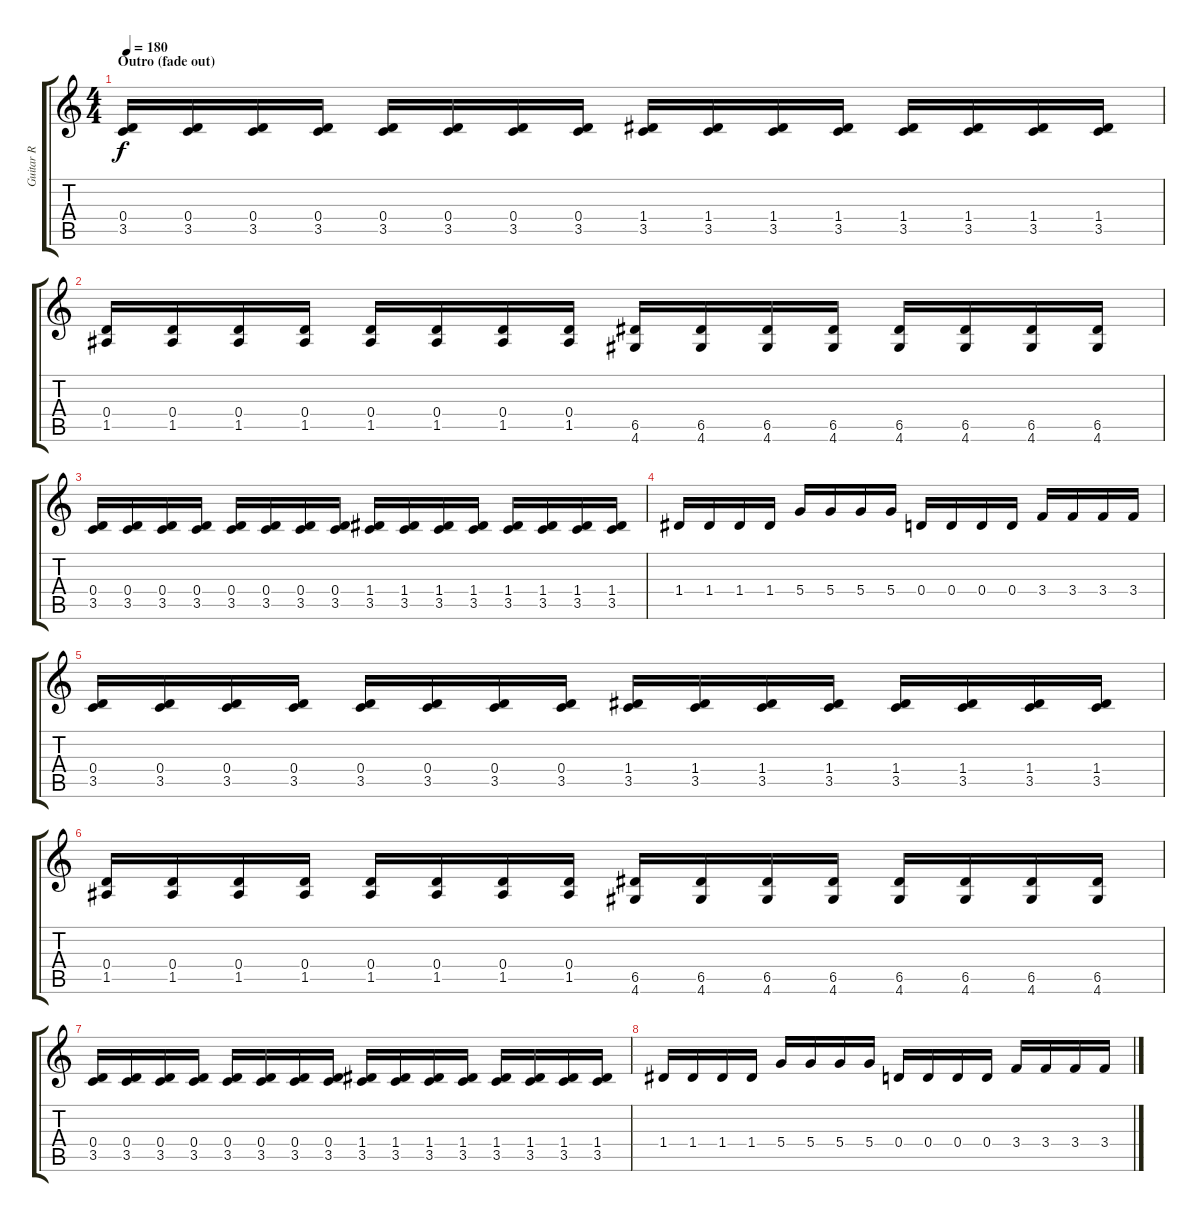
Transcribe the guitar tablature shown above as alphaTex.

\track ("Guitar R" "Guitar R") {instrument distortionguitar}
\staff {score tabs}
\tuning (E4 B3 G3 D3 A2 E2) {hide}
\ts (4 4)
\section ("" "Outro (fade out)")
\tempo 180
\clef g2
\ks c
(0.4 3.5).16{dy f} (0.4 3.5).16 (0.4 3.5).16 (0.4 3.5).16 (0.4 3.5).16 (0.4 3.5).16 (0.4 3.5).16 (0.4 3.5).16 (1.4 3.5).16 (1.4 3.5).16 (1.4 3.5).16 (1.4 3.5).16 (1.4 3.5).16 (1.4 3.5).16 (1.4 3.5).16 (1.4 3.5).16 |
(0.4 1.5).16 (0.4 1.5).16 (0.4 1.5).16 (0.4 1.5).16 (0.4 1.5).16 (0.4 1.5).16 (0.4 1.5).16 (0.4 1.5).16 (6.5 4.6).16 (6.5 4.6).16 (6.5 4.6).16 (6.5 4.6).16 (6.5 4.6).16 (6.5 4.6).16 (6.5 4.6).16 (6.5 4.6).16 |
(0.4 3.5).16 (0.4 3.5).16 (0.4 3.5).16 (0.4 3.5).16 (0.4 3.5).16 (0.4 3.5).16 (0.4 3.5).16 (0.4 3.5).16 (1.4 3.5).16 (1.4 3.5).16 (1.4 3.5).16 (1.4 3.5).16 (1.4 3.5).16 (1.4 3.5).16 (1.4 3.5).16 (1.4 3.5).16 |
1.4.16 1.4.16 1.4.16 1.4.16 5.4.16 5.4.16 5.4.16 5.4.16 0.4.16 0.4.16 0.4.16 0.4.16 3.4.16 3.4.16 3.4.16 3.4.16 |
(0.4 3.5).16 (0.4 3.5).16 (0.4 3.5).16 (0.4 3.5).16 (0.4 3.5).16 (0.4 3.5).16 (0.4 3.5).16 (0.4 3.5).16 (1.4 3.5).16 (1.4 3.5).16 (1.4 3.5).16 (1.4 3.5).16 (1.4 3.5).16 (1.4 3.5).16 (1.4 3.5).16 (1.4 3.5).16 |
(0.4 1.5).16 (0.4 1.5).16 (0.4 1.5).16 (0.4 1.5).16 (0.4 1.5).16 (0.4 1.5).16 (0.4 1.5).16 (0.4 1.5).16 (6.5 4.6).16 (6.5 4.6).16 (6.5 4.6).16 (6.5 4.6).16 (6.5 4.6).16 (6.5 4.6).16 (6.5 4.6).16 (6.5 4.6).16 |
(0.4 3.5).16 (0.4 3.5).16 (0.4 3.5).16 (0.4 3.5).16 (0.4 3.5).16 (0.4 3.5).16 (0.4 3.5).16 (0.4 3.5).16 (1.4 3.5).16 (1.4 3.5).16 (1.4 3.5).16 (1.4 3.5).16 (1.4 3.5).16 (1.4 3.5).16 (1.4 3.5).16 (1.4 3.5).16 |
1.4.16 1.4.16 1.4.16 1.4.16 5.4.16 5.4.16 5.4.16 5.4.16 0.4.16 0.4.16 0.4.16 0.4.16 3.4.16 3.4.16 3.4.16 3.4.16
